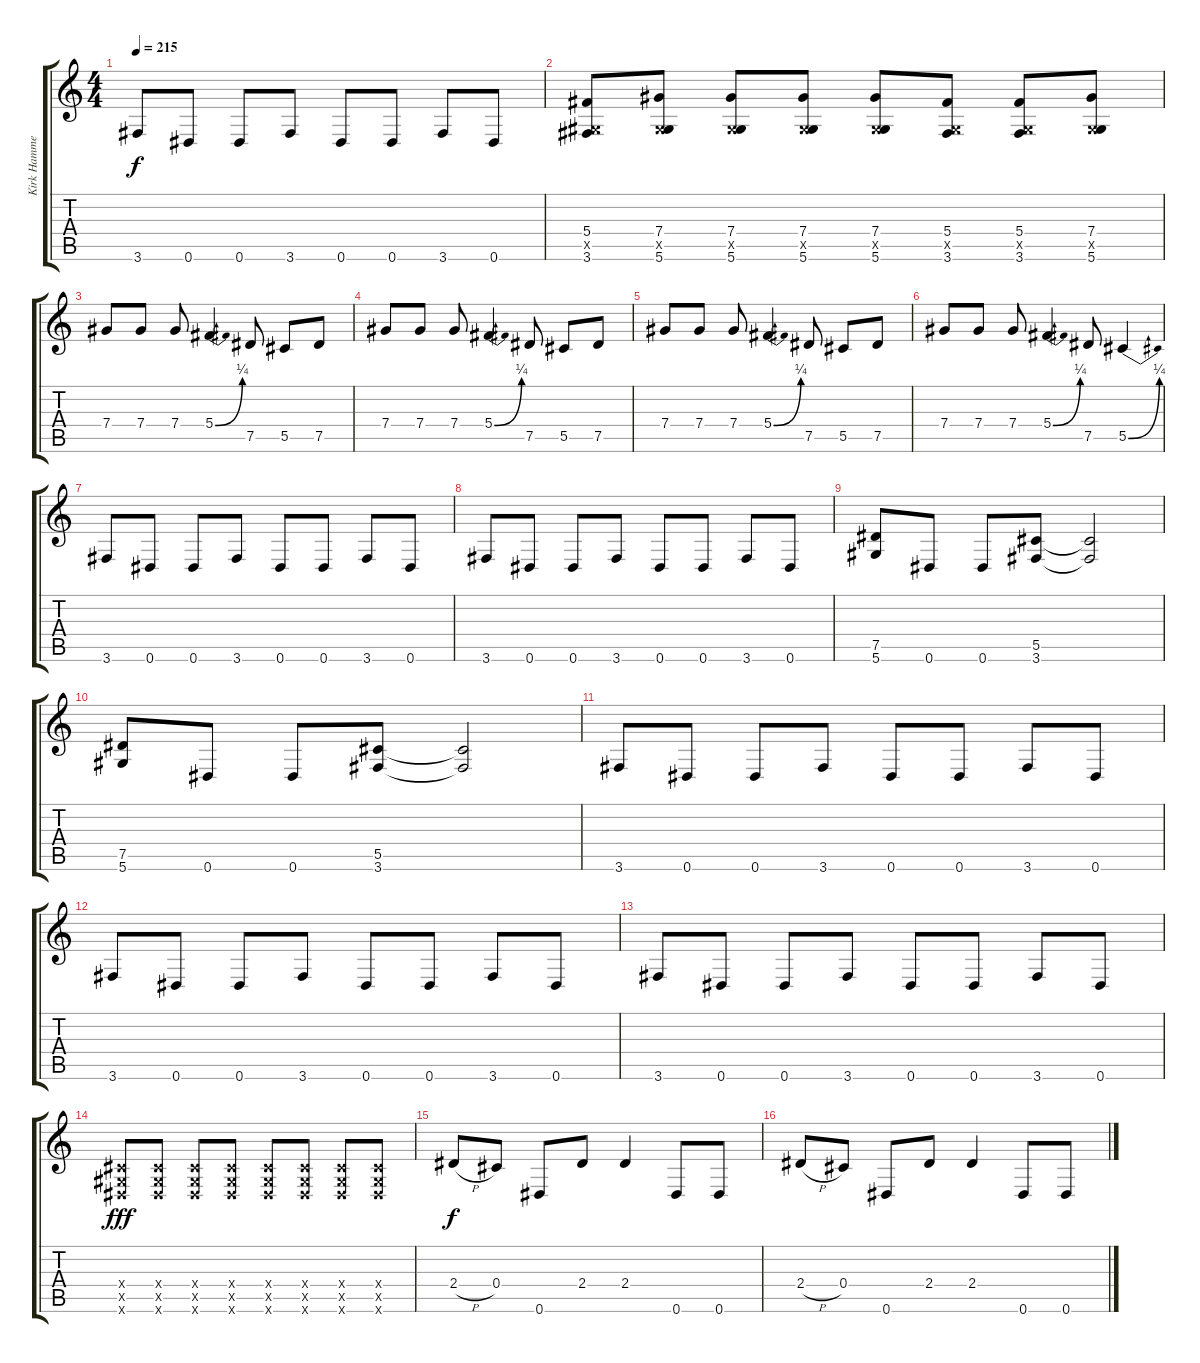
\track ("Kirk Hammet" "Kirk Hamme") {instrument overdrivenguitar}
\staff {score tabs}
\tuning (Eb4 Bb3 Gb3 Db3 Ab2 Eb2) {hide}
\ts (4 4)
\tempo 215
\clef g2
\ks c
3.6.8{dy f} 0.6.8 0.6.8 3.6.8 0.6.8 0.6.8 3.6.8 0.6.8 |
(5.4 0.5{x} 3.6).8 (7.4 0.5{x} 5.6).8 (7.4 0.5{x} 5.6).8 (7.4 0.5{x} 5.6).8 (7.4 0.5{x} 5.6).8 (5.4 0.5{x} 3.6).8 (5.4 0.5{x} 3.6).8 (7.4 0.5{x} 5.6).8 |
7.4.8 7.4.8 7.4.8 5.4{be (bend 0 0 60 1)}.4 7.5.8 5.5.8 7.5.8 |
7.4.8 7.4.8 7.4.8 5.4{be (bend 0 0 60 1)}.4 7.5.8 5.5.8 7.5.8 |
7.4.8 7.4.8 7.4.8 5.4{be (bend 0 0 60 1)}.4 7.5.8 5.5.8 7.5.8 |
7.4.8 7.4.8 7.4.8 5.4{be (bend 0 0 60 1)}.4 7.5.8 5.5{be (bend 0 0 60 1)}.4 |
3.6.8 0.6.8 0.6.8 3.6.8 0.6.8 0.6.8 3.6.8 0.6.8 |
3.6.8 0.6.8 0.6.8 3.6.8 0.6.8 0.6.8 3.6.8 0.6.8 |
(7.5 5.6).8 0.6.8 0.6.8 (5.5 3.6).8 (5.5{t} 3.6{t}).2 |
(7.5 5.6).8 0.6.8 0.6.8 (5.5 3.6).8 (5.5{t} 3.6{t}).2 |
3.6.8 0.6.8 0.6.8 3.6.8 0.6.8 0.6.8 3.6.8 0.6.8 |
3.6.8 0.6.8 0.6.8 3.6.8 0.6.8 0.6.8 3.6.8 0.6.8 |
3.6.8 0.6.8 0.6.8 3.6.8 0.6.8 0.6.8 3.6.8 0.6.8 |
(0.4{x} 0.5{x} 0.6{x}).8{dy fff} (0.4{x} 0.5{x} 0.6{x}).8 (0.4{x} 0.5{x} 0.6{x}).8 (0.4{x} 0.5{x} 0.6{x}).8 (0.4{x} 0.5{x} 0.6{x}).8 (0.4{x} 0.5{x} 0.6{x}).8 (0.4{x} 0.5{x} 0.6{x}).8 (0.4{x} 0.5{x} 0.6{x}).8 |
2.4{h}.8{dy f} 0.4.8 0.6.8 2.4.8 2.4.4 0.6.8 0.6.8 |
2.4{h}.8 0.4.8 0.6.8 2.4.8 2.4.4 0.6.8 0.6.8
